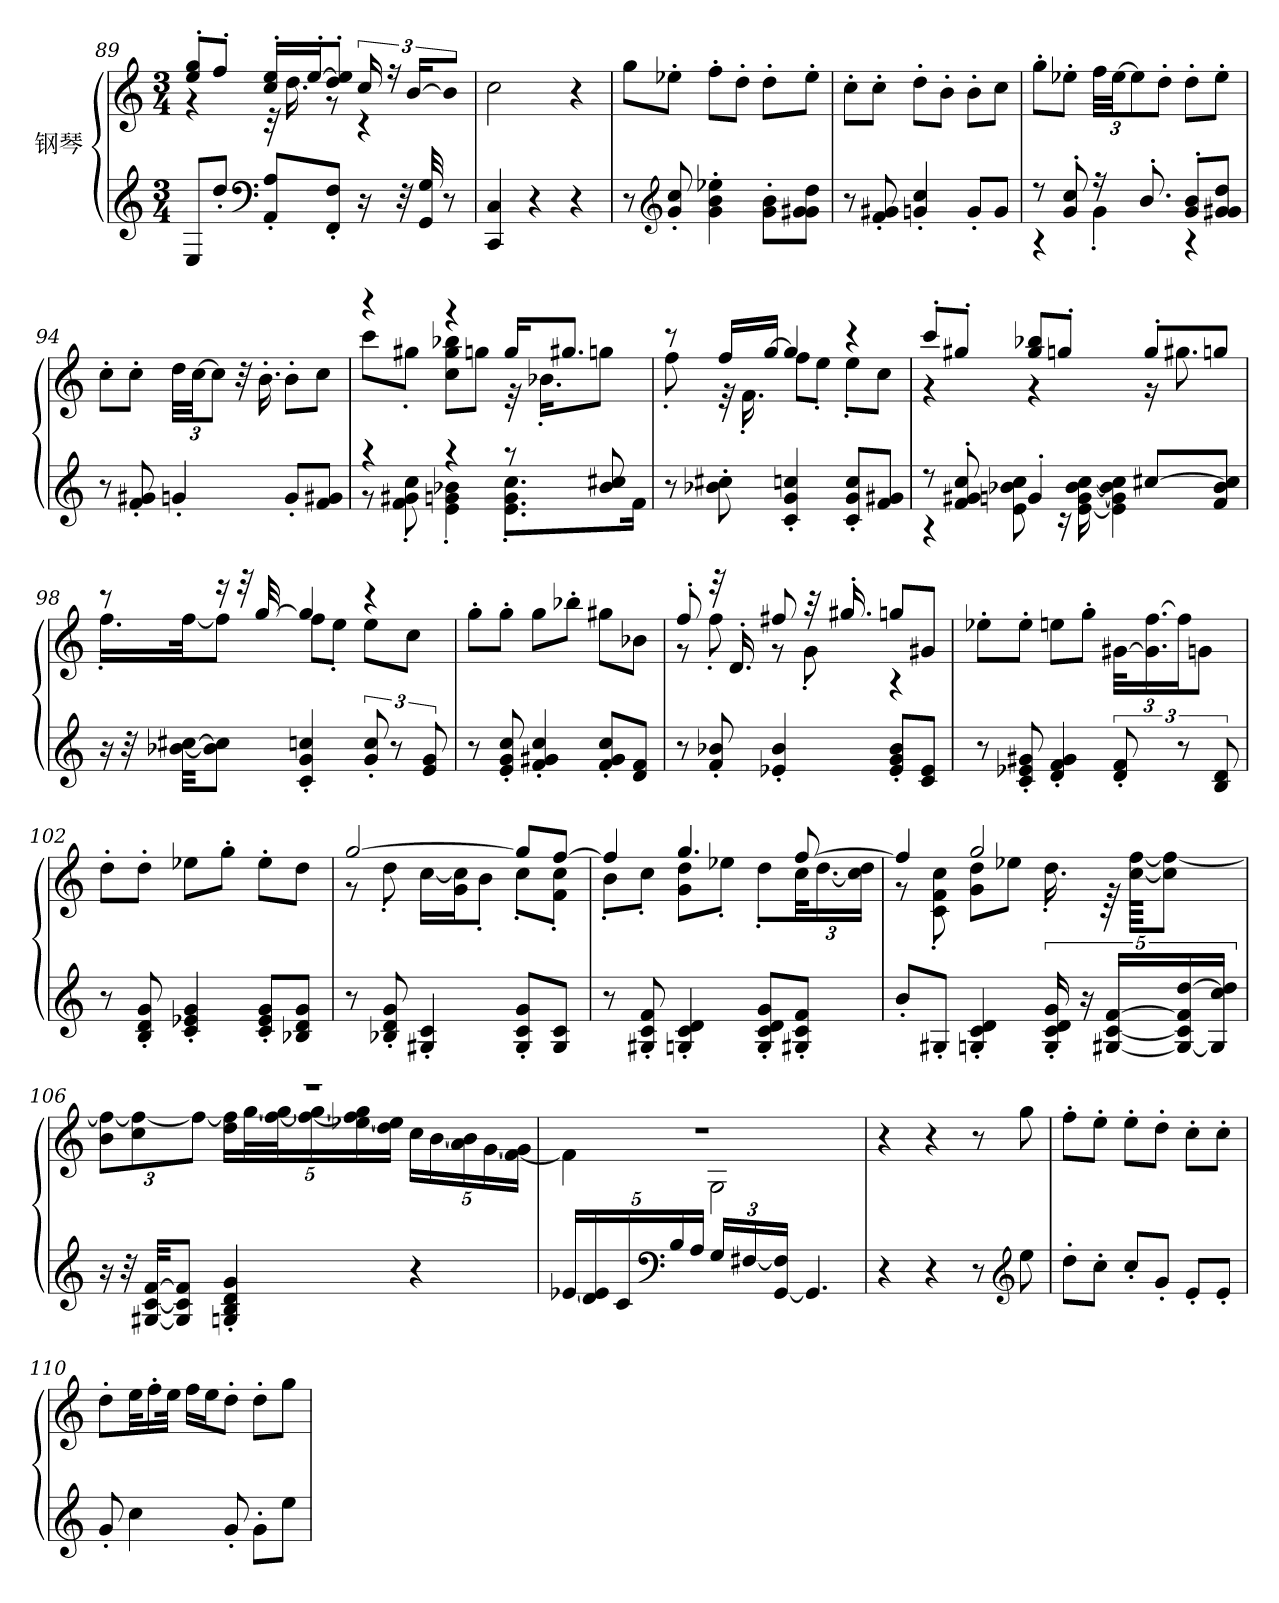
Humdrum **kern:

**kern	**kern
*part1	*part1
*staff2	*staff1
*I"钢琴	*
*clefG2	*clefG2
*k[]	*k[]
*M3/4	*M3/4
=89	=89
*	*^
8E/L	8ee/' 8gg/'L	4r
8dd'/J	8ff'/J	.
*clefF4	*	*
8AA/' 8A/'L	16cc/' 16ee/'LL	32r
.	.	16.dd\
.	[16ee'/J	.
8FF/' 8F/'J	8dd/' 8ee/]'J	8r
16r	24cc/	4r
.	24r	.
32r	.	.
.	[24b/KL	.
32GG/ 32G/	.	.
8r	8b/J]	.
*	*v	*v
=90	=90
4CC/ 4C/	2cc\
4r	.
4r	4r
!!LO:PB:g=z
=91	=91
8r	8gg\L
*clefG2	*
8g/' 8cc/'	8ee-X'\J
4g\' 4b\' 4ee-X\'	8ff'\L
.	8dd'\J
8g\' 8b\'L	8dd'\L
8g\ 8g#X\ 8dd\J	8ee-'\J
=92	=92
8r	8cc'\L
8f/' 8g#X/'	8cc'\J
4gn/' 4cc/'	8dd'\L
.	8b'\J
8g'/L	8b'\L
8g/J	8cc\J
=93	=93
*^	*
8r	4r	8gg'\L
8g/' 8cc/'	.	8ee-X'\J
*	*	*Xbrackettup
16r	4g'\	48ff\LLL
.	.	[48ee-\JJ
.	.	12ee-\]
8.b'/	.	.
.	.	8dd'\J
8g/' 8b/'L	4r	8dd'\L
8g/ 8g#X/ 8dd/J	.	8ee-'\J
*v	*v	*
=94	=94
8r	8cc'\L
8f/' 8g#X/'	8cc'\J
4gn'/	48dd\LLL
.	[48cc\JJ
.	12cc\J]
.	32r
.	16.b'\
8g'/L	8b'\L
8f/ 8g#X/J	8cc\J
!!LO:LB:g=z
=95	=95
*^	*^
4r	8r	4r	8ccc\L
.	8f\' 8g#X\' 8cc\'	.	8gg#X'\J
4r	4e\' 4gn\' 4b-X\'	4r	8cc\ 8gg#\ 8bb-X\L
.	.	.	8ggn\J
8r	8.e\' 8.g\' 8.cc\'L	16gg/KL	32r
.	.	.	16.b-X'\KL
.	.	8.gg#X/J	.
8b-/ 8cc#X/	.	.	8ggn\J
.	16f\Jk	.	.
*v	*v	*	*
=96	=96	=96
8r	8r	8ff'\
8b-X\' 8cc#X\'	16ff/LL	32r
.	.	16.f'\
.	[16gg/JJ	.
4c/' 4g/' 4ccn/'	4gg/]	8ff\L
.	.	8ee'\J
8c/' 8g/' 8cc/'L	4r	8ee'\L
8f/ 8g#X/J	.	8cc\J
=97	=97	=97
*^	*	*
8r	4r	8ccc'/L	4r
8f/' 8g#X/' 8cc/'	.	8gg#X'/J	.
4gn'/	8e\ 8b-X\ 8cc\	8gg#/ 8bb-X/L	4r
.	16r	8ggn'/J	.
.	[16e\ [16g\ [16b-\ [16cc\	.	.
[8cc#X/L	4e\] 4g\] 4b-\] 4cc\]	8gg'/L	16r
.	.	.	8.gg#X\
8f/ 8b-/ 8cc#/]J	.	8ggn/J	.
*v	*v	*	*
!!LO:LB:g=z	!!
=98	=98	=98
16r	8r	16.ff'\LL
32r	.	.
[32b-X\ [32cc#X\KKL	.	[32ff\JK
8b-\] 8cc#\]J	16r	8ff\J]
.	32r	.
.	[32gg/	.
4c/' 4g/' 4ccn/'	4gg/]	8ff\L
.	.	8ee'\J
12g/' 12cc/'	4r	8ee\L
12r	.	.
.	.	8cc\J
12e/ 12g/	.	.
*	*v	*v
=99	=99
8r	8gg'\L
8e/' 8g/' 8cc/'	8gg'\J
4f/' 4g#X/' 4cc/'	8gg\L
.	8bb-X'\J
8f/' 8g#/' 8cc/'L	8gg#X\L
8d/ 8f/J	8b-X\J
=100	=100
*	*^
8r	8ff'/	8r
8f/' 8b-X/'	32r	8ff'\
.	16.d'/	.
4e-X/' 4b-/'	8ff#X/	8r
.	32r	8g'\
.	16.gg#X'/	.
8e-/' 8g/' 8b-/'L	8ggn/L	4r
8c/ 8e-/J	8g#X/J	.
*	*v	*v
!!LO:LB:g=z
=101	=101
8r	8ee-X'\L
8c/' 8e-X/' 8g#X/'	8ee-'\J
4d/' 4f/' 4g#/'	8een\L
.	8gg'\J
12d/' 12f/'	[48g#X\KLL
.	24.g#\] [24.ff\
12r	24ff\J]
.	8gn\J
12B/ 12d/	.
=102	=102
8r	8dd'\L
8B/' 8d/' 8g/'	8dd'\J
4c/' 4e-X/' 4g/'	8ee-X\L
.	8gg'\J
8c/' 8e-/' 8g/'L	8ee-'\L
8B-X/ 8d/ 8g/J	8dd\J
=103	=103
*	*^
8r	[2gg/	8r
8B-X/' 8d/' 8g/'	.	8dd'\
4G#X/' 4c/'	.	[16cc\LL
.	.	16g\ 16cc\]J
.	.	8b'\J
8G#/' 8c/' 8g/'L	8gg/L]	8cc'\L
8G#/ 8c/J	[8ff/J	8f\' 8cc\'J
!!LO:LB:g=z	!!
=104	=104	=104
8r	4ff/]	8b'\L
8G#X/' 8c/' 8f/'	.	8cc'\J
4Gn/' 4c/' 4d/'	4.gg/	8g\ 8dd\L
.	.	8ee-X'\J
8G/' 8c/' 8d/' 8g/'L	.	8dd'\L
8G#X/' 8c/' 8f/'J	[8ff/	48cc\KL
.	.	[24.dd\
.	.	24cc\ 24dd\]JJ
=105	=105	=105
8b'/L	4ff/]	8r
8G#X'/J	.	8c\' 8f\' 8cc\'
4Gn/' 4c/' 4d/'	2gg/	8g\ 8dd\L
.	.	8ee-X\J
20G/' 20c/' 20d/' 20g/'	.	16.dd'\
20r	.	.
.	.	64r
[20G#X/ [20c/ [20f/LL	.	.
.	.	[64cc\ [64ff\KKKL
.	.	8cc\] 8ff\_J
20G#/_ 20c/] 20f/] [20dd/	.	.
20G#/] 20cc/ 20dd/]JJ	.	.
!!LO:LB:g=z	!!
=106	=106	=106
16r	2.r	12b\ 12ff\_L
32r	.	.
.	.	12cc\ 12ff\_
[32G#X/ [32c/ [32f/KKL	.	.
8G#/] 8c/] 8f/]J	.	.
.	.	12ff\J_
4Gn/' 4B/' 4d/' 4g/'	.	20dd\ 20ff\]LL
.	.	[40gg\L
.	.	[40ff\ 40gg\_J
.	.	20ff\_ 20gg\_
.	.	[20ee-X\ 20ff\] 20gg\]
.	.	20dd\ 20ee-\]JJ
4r	.	20cc\LL
.	.	[20b\
.	.	20a\ 20b\]
.	.	[20g\
.	.	[20f\ 20g\]JJ
=107	=107	=107
*Xbrackettup	*	*
[20e-X/LL	2.r	4f\]
20d/ 20e-/]	.	.
20c/	.	.
*clefF4	*	*
20B/	.	.
20A/JJ	.	.
24G/LL	.	2G\
[24F#X/	.	.
[24GG/ 24F#/]JJ	.	.
4.GG/]	.	.
*	*v	*v
=108	=108
4r	4r
4r	4r
8r	8r
*clefG2	*
8ee\	8gg\
!!LO:PB:g=z
=109	=109
8dd'\L	8ff'\L
8cc'\J	8ee'\J
8cc'/L	8ee'\L
8g'/J	8dd'\J
8e'/L	8cc'\L
8e'/J	8cc'\J
=110	=110
8g'/	8dd'\L
4cc\	32ee\KL
.	16ff'\
.	32ee\JJk
.	16ff\LL
.	16ee\J
8g'/	8dd'\J
8g'\L	8dd'\L
8ee\J	8gg\J
=	=
*-	*-
